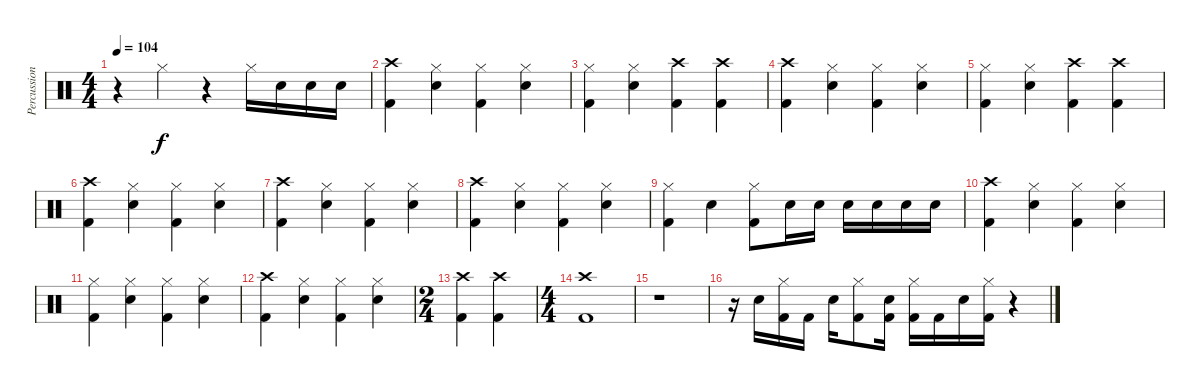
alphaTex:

\track ("Percussion" "Percussion") {instrument percussion}
\staff {score}
\articulation defaults
\ts (4 4)
\tempo 104
\clef neutral
\ks c
r.4{dy f} "Hi-Hat (closed)".4 r.4 "Hi-Hat (closed)".16 "Snare (hit) 2".16 "Snare (hit) 2".16 "Snare (hit) 2".16 |
("Crash high (hit)" "Kick (hit) 2").4 ("Hi-Hat (closed)" "Snare (hit) 2").4 ("Hi-Hat (closed)" "Kick (hit) 2").4 ("Hi-Hat (closed)" "Snare (hit) 2").4 |
("Hi-Hat (closed)" "Kick (hit) 2").4 ("Hi-Hat (closed)" "Snare (hit) 2").4 ("Crash high (hit)" "Kick (hit) 2").4 ("Crash high (hit)" "Kick (hit) 2").4 |
("Crash high (hit)" "Kick (hit) 2").4 ("Hi-Hat (closed)" "Snare (hit) 2").4 ("Hi-Hat (closed)" "Kick (hit) 2").4 ("Hi-Hat (closed)" "Snare (hit) 2").4 |
("Hi-Hat (closed)" "Kick (hit) 2").4 ("Hi-Hat (closed)" "Snare (hit) 2").4 ("Crash high (hit)" "Kick (hit) 2").4 ("Crash high (hit)" "Kick (hit) 2").4 |
("Crash high (hit)" "Kick (hit) 2").4 ("Hi-Hat (closed)" "Snare (hit) 2").4 ("Hi-Hat (closed)" "Kick (hit) 2").4 ("Hi-Hat (closed)" "Snare (hit) 2").4 |
("Crash high (hit)" "Kick (hit) 2").4 ("Hi-Hat (closed)" "Snare (hit) 2").4 ("Hi-Hat (closed)" "Kick (hit) 2").4 ("Hi-Hat (closed)" "Snare (hit) 2").4 |
("Crash high (hit)" "Kick (hit) 2").4 ("Hi-Hat (closed)" "Snare (hit) 2").4 ("Hi-Hat (closed)" "Kick (hit) 2").4 ("Hi-Hat (closed)" "Snare (hit) 2").4 |
("Hi-Hat (closed)" "Kick (hit) 2").4 "Snare (hit) 2".4 ("Hi-Hat (closed)" "Kick (hit) 2").8 "Snare (hit) 2".16 "Snare (hit) 2".16 "Snare (hit) 2".16 "Snare (hit) 2".16 "Snare (hit) 2".16 "Snare (hit) 2".16 |
("Crash high (hit)" "Kick (hit) 2").4 ("Hi-Hat (closed)" "Snare (hit) 2").4 ("Hi-Hat (closed)" "Kick (hit) 2").4 ("Hi-Hat (closed)" "Snare (hit) 2").4 |
("Hi-Hat (closed)" "Kick (hit) 2").4 ("Hi-Hat (closed)" "Snare (hit) 2").4 ("Hi-Hat (closed)" "Kick (hit) 2").4 ("Hi-Hat (closed)" "Snare (hit) 2").4 |
("Crash high (hit)" "Kick (hit) 2").4 ("Hi-Hat (closed)" "Snare (hit) 2").4 ("Hi-Hat (closed)" "Kick (hit) 2").4 ("Hi-Hat (closed)" "Snare (hit) 2").4 |
\ts (2 4)
("Crash high (hit)" "Kick (hit) 2").4 ("Crash high (hit)" "Kick (hit) 2").4 |
\ts (4 4)
("Crash high (hit)" "Kick (hit) 2").1 |
r.1 |
r.16 "Snare (hit) 2".16 ("Hi-Hat (closed)" "Kick (hit) 2").16 "Kick (hit) 2".16 "Snare (hit) 2".16 ("Hi-Hat (closed)" "Kick (hit) 2").8 ("Snare (hit) 2" "Kick (hit) 2").16 ("Hi-Hat (closed)" "Kick (hit) 2").16 "Kick (hit) 2".16 "Snare (hit) 2".16 ("Hi-Hat (closed)" "Kick (hit) 2").16 r.4
